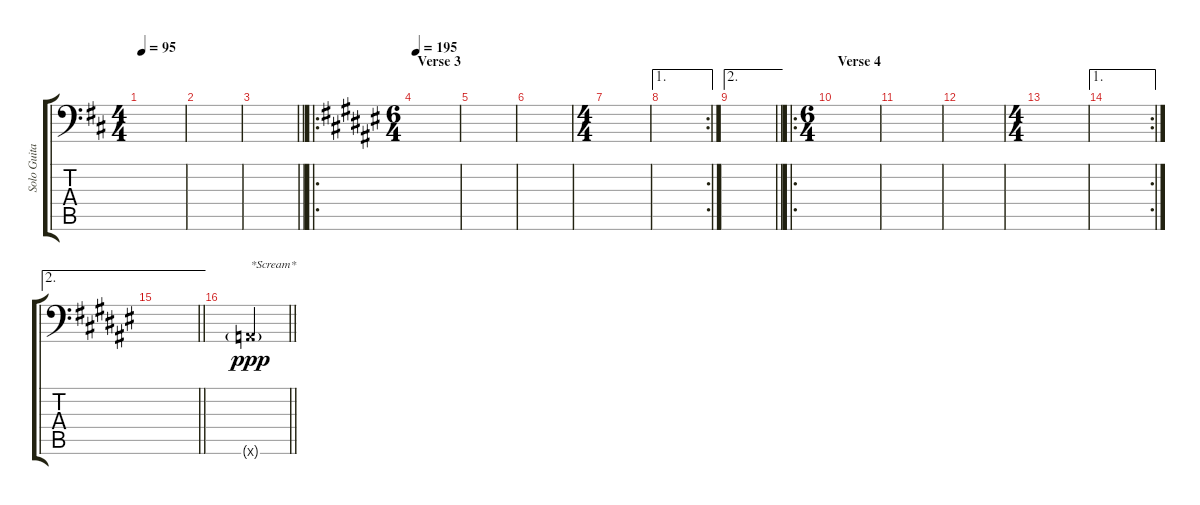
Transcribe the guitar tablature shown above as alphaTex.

\track ("Solo Guitar" "Solo Guita") {instrument distortionguitar}
\staff {score tabs}
\tuning (B3 Gb3 D3 A2 E2 A1) {hide}
\ts (4 4)
\tempo 95
\clef f4
\ks bminor
|
|
\barLineRight lightlight
|
\ro
\ts (6 4)
\section ("" "Verse 3")
\tempo 195
\ks d#minor
|
|
|
\ts (4 4)
|
\ae 1
\rc 2
|
\ae 2
\barLineRight lightlight
|
\ro
\ts (6 4)
\section ("" "Verse 4")
|
|
|
\ts (4 4)
|
\ae 1
\rc 2
|
\ae 2
\barLineRight lightlight
|
\barLineRight lightlight
0.6{g x}.4{txt "*Scream*" dy ppp}
